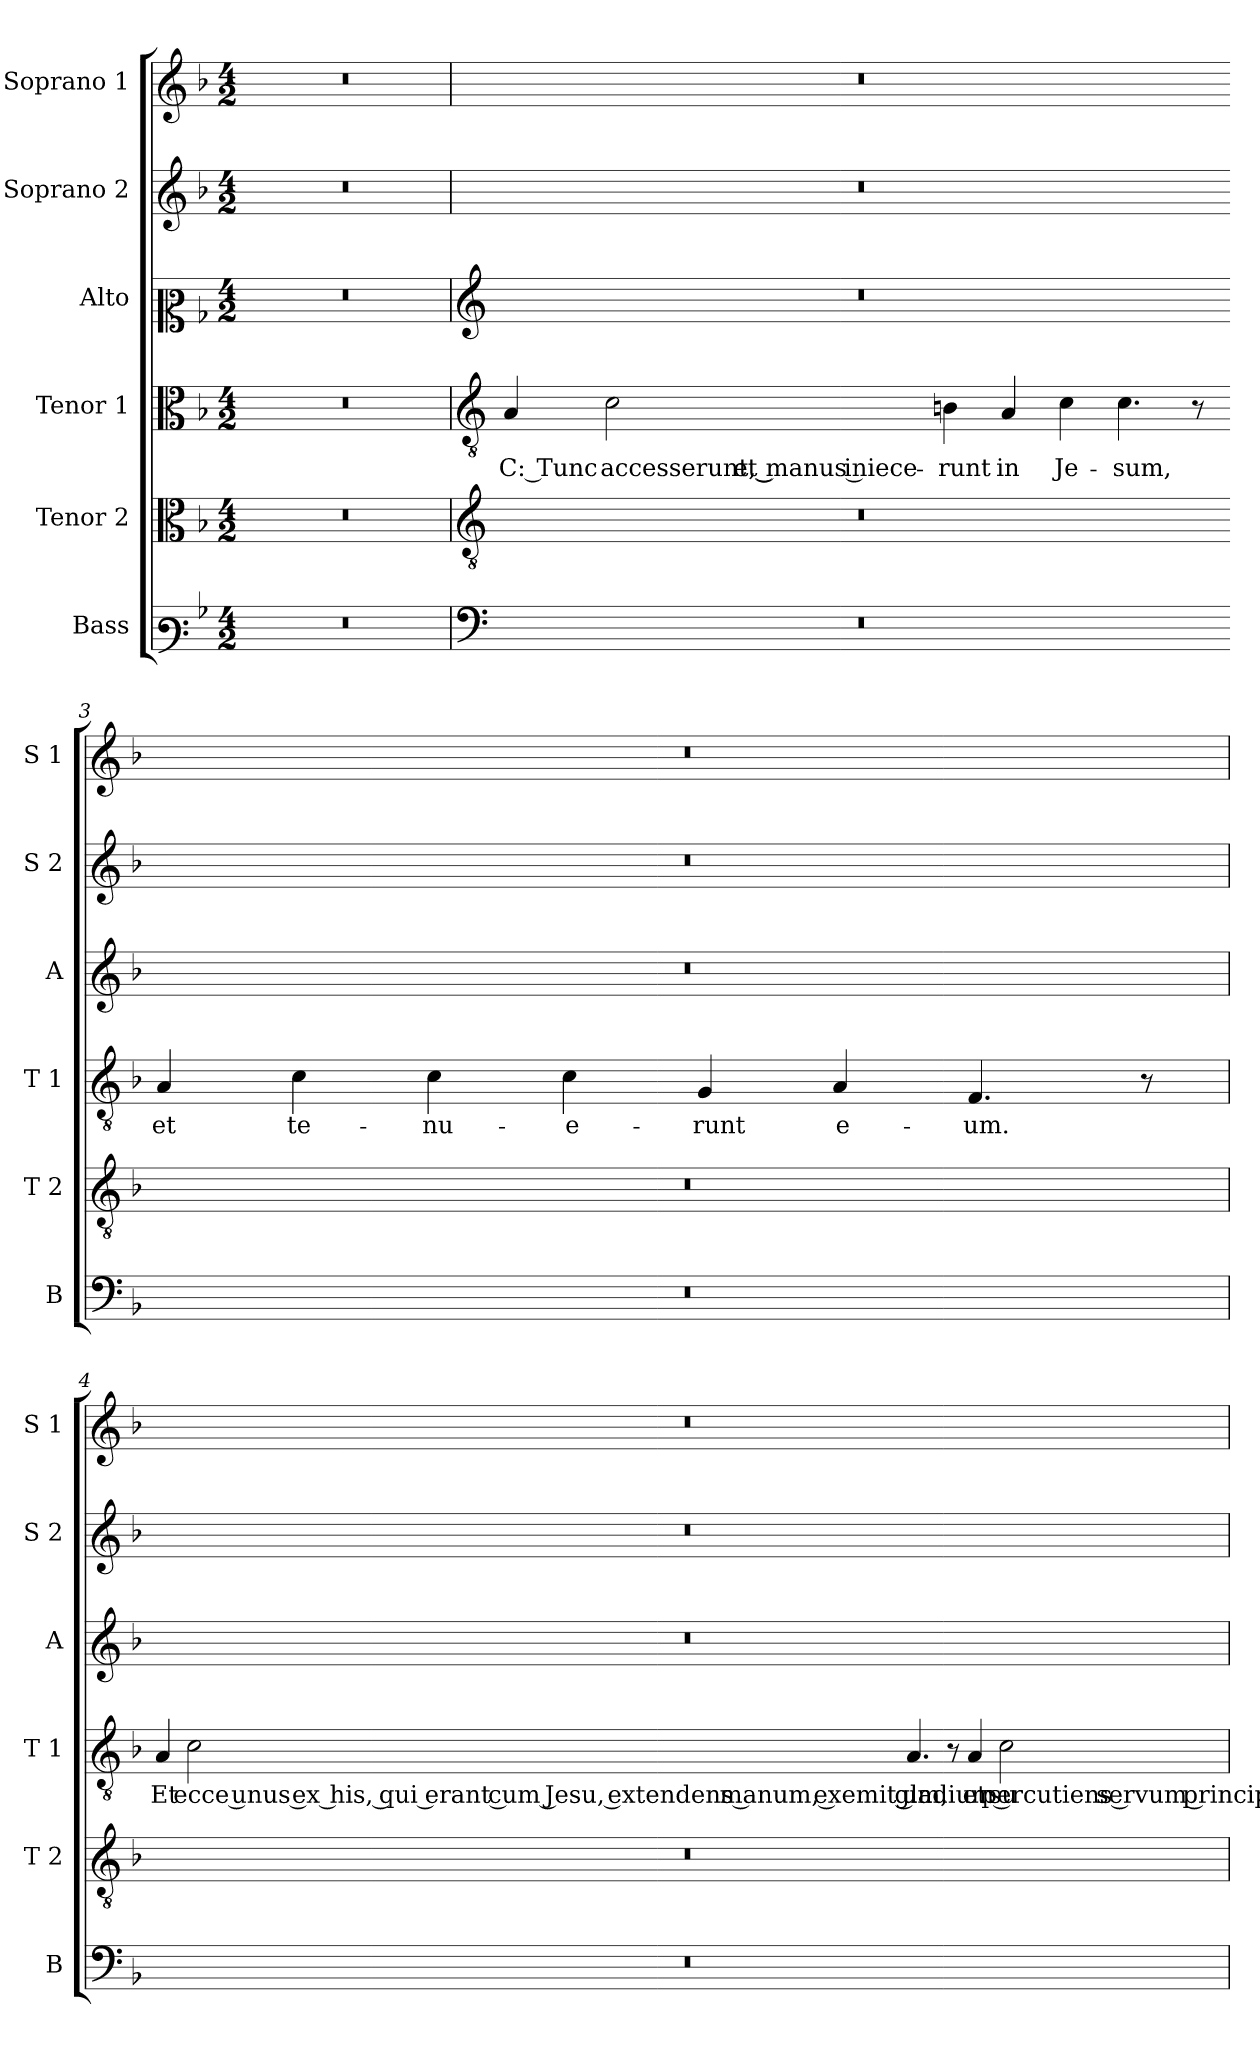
**kern	**kern	**kern	**text	**kern	**kern	**kern
*part6	*part5	*part4	*part4	*part3	*part2	*part1
*staff6	*staff5	*staff4	*staff4	*staff3	*staff2	*staff1
*I"Bass	*I"Tenor 2	*I"Tenor 1	*	*I"Alto	*I"Soprano 2	*I"Soprano 1
*I'B	*I'T 2	*I'T 1	*	*I'A	*I'S 2	*I'S 1
*clefF3	*clefC3	*clefC3	*	*clefC2	*clefG2	*clefG2
*k[b-]	*k[b-]	*k[b-]	*	*k[b-]	*k[b-]	*k[b-]
*F:	*F:	*F:	*	*F:	*F:	*F:
*M4/2	*M4/2	*M4/2	*	*M4/2	*M4/2	*M4/2
=1	=1	=1	=1	=1	=1	=1
0r	0r	0r	.	0r	0r	0r
=2	=2	=2	=2	=2	=2	=2
*clefF4	*clefGv2	*clefGv2	*	*clefG2	*	*
!	!	!	!LO:LY:b	!	!	!
0r	0r	4A/	C: Tunc	0r	0r	0r
!	!	!	!LO:LY:b	!	!	!
.	.	2c\	accesserunt, et manus iniece-	.	.	.
!	!	!	!LO:LY:b	!	!	!
.	.	4Bn\	-runt	.	.	.
!	!	!	!LO:LY:b	!	!	!
.	.	4A/	in	.	.	.
!	!	!	!LO:LY:b	!	!	!
.	.	4c\	Je-	.	.	.
!	!	!	!LO:LY:b	!	!	!
.	.	4.c\	-sum,	.	.	.
.	.	8r	.	.	.	.
=3-	=3-	=3-	=3-	=3-	=3-	=3-
!	!	!	!LO:LY:b	!	!	!
0r	0r	4A/	et	0r	0r	0r
!	!	!	!LO:LY:b	!	!	!
.	.	4c\	te-	.	.	.
!	!	!	!LO:LY:b	!	!	!
.	.	4c\	-nu-	.	.	.
!	!	!	!LO:LY:b	!	!	!
.	.	4c\	-e-	.	.	.
!	!	!	!LO:LY:b	!	!	!
.	.	4G/	-runt	.	.	.
!	!	!	!LO:LY:b	!	!	!
.	.	4A/	e-	.	.	.
!	!	!	!LO:LY:b	!	!	!
.	.	4.F/	-um.	.	.	.
.	.	8r	.	.	.	.
!!LO:LB:g=z
=4	=4	=4	=4	=4	=4	=4
!	!	!	!LO:LY:b	!	!	!
0r	0r	4A/	Et	0r	0r	0r
!	!	!	!LO:LY:b	!	!	!
.	.	2c\	ecce unus ex his, qui erant cum Jesu, extendens manum, exemit gladium su-	.	.	.
!	!	!	!LO:LY:b	!	!	!
.	.	4.A/	-um,	.	.	.
.	.	8r	.	.	.	.
!	!	!	!LO:LY:b	!	!	!
.	.	4A/	et	.	.	.
!	!	!	!LO:LY:b	!	!	!
.	.	2c\	percutiens servum principis	.	.	.
=	=	=	=	=	=	=
*-	*-	*-	*-	*-	*-	*-
